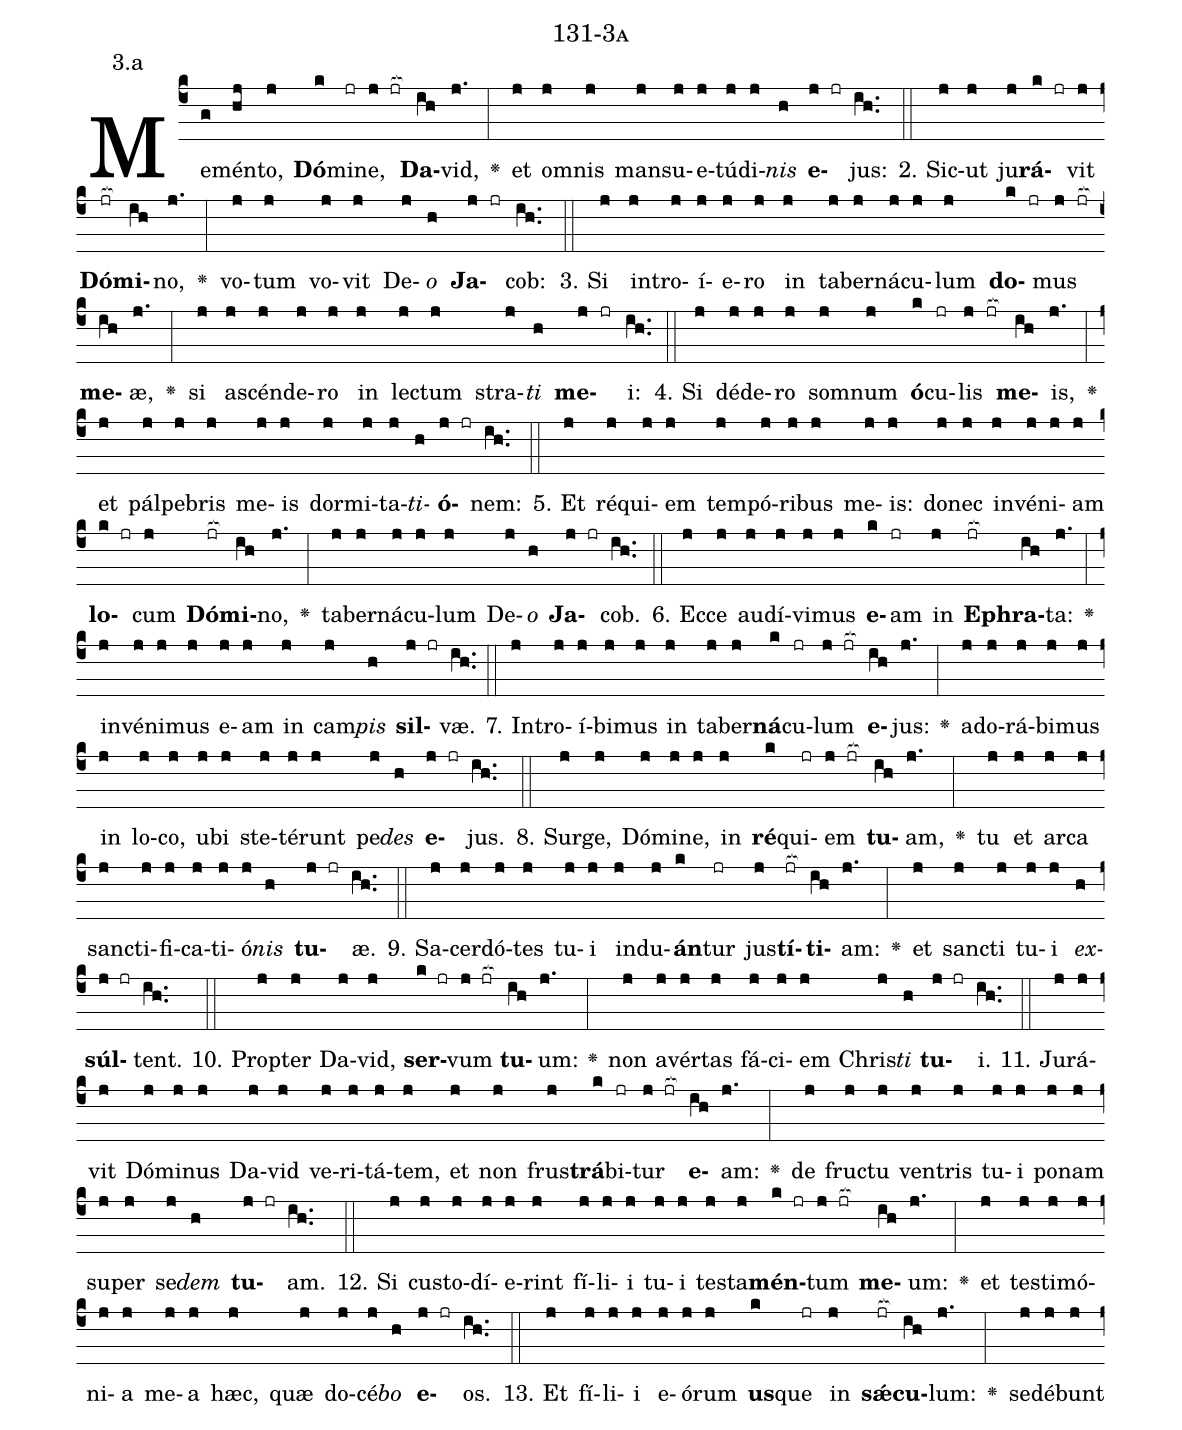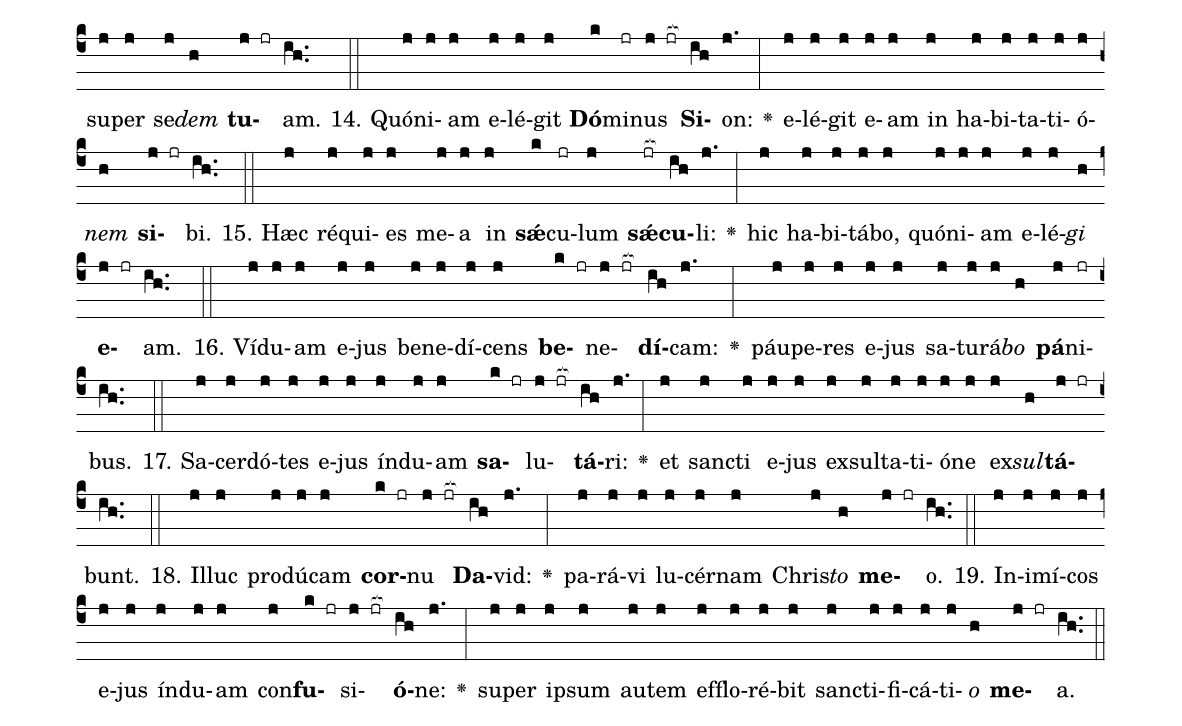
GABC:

name: 131-3a;
annotation: 3.a;
%%
(c4)Me(g)mén(hj)to,(j) <b>Dó</b>(k)mi(jr)ne,(j jr[ocb:1{]) <b>Da</b>(ih[ocb:0}])vid,(j.) <v>\greheightstar</v>(:) et(j) om(j)nis(j) man(j)su(j)e(j)tú(j)di(j)<i>nis</i>(h) <b>e</b>(j jr)jus:(ih..) (::)
2. Sic(j)ut(j) ju(j)<b>rá</b>(k jr)vit(j) <b>Dó</b>(jr[ocb:1{])<b>mi</b>(ih[ocb:0}])no,(j.) <v>\greheightstar</v>(:) vo(j)tum(j) vo(j)vit(j) De(j)<i>o</i>(h) <b>Ja</b>(j jr)cob:(ih..) (::)
3. Si(j) in(j)tro(j)í(j)e(j)ro(j) in(j) ta(j)ber(j)ná(j)cu(j)lum(j) <b>do</b>(k jr)mus(j jr[ocb:1{]) <b>me</b>(ih[ocb:0}])æ,(j.) <v>\greheightstar</v>(:) si(j) a(j)scén(j)de(j)ro(j) in(j) lec(j)tum(j) stra(j)<i>ti</i>(h) <b>me</b>(j jr)i:(ih..) (::)
4. Si(j) dé(j)de(j)ro(j) som(j)num(j) <b>ó</b>(k)cu(jr)lis(j jr[ocb:1{]) <b>me</b>(ih[ocb:0}])is,(j.) <v>\greheightstar</v>(:) et(j) pál(j)pe(j)bris(j) me(j)is(j) dor(j)mi(j)ta(j)<i>ti</i>(h)<b>ó</b>(j jr)nem:(ih..) (::)
5. Et(j) ré(j)qui(j)em(j) tem(j)pó(j)ri(j)bus(j) me(j)is:(j) do(j)nec(j) in(j)vé(j)ni(j)am(j) <b>lo</b>(k jr)cum(j) <b>Dó</b>(jr[ocb:1{])<b>mi</b>(ih[ocb:0}])no,(j.) <v>\greheightstar</v>(:) ta(j)ber(j)ná(j)cu(j)lum(j) De(j)<i>o</i>(h) <b>Ja</b>(j jr)cob.(ih..) (::)
6. Ec(j)ce(j) au(j)dí(j)vi(j)mus(j) <b>e</b>(k)am(jr) in(j) <b>E</b>(jr[ocb:1{])<b>phra</b>(ih[ocb:0}])ta:(j.) <v>\greheightstar</v>(:) in(j)vé(j)ni(j)mus(j) e(j)am(j) in(j) cam(j)<i>pis</i>(h) <b>sil</b>(j jr)væ.(ih..) (::)
7. In(j)tro(j)í(j)bi(j)mus(j) in(j) ta(j)ber(j)<b>ná</b>(k)cu(jr)lum(j jr[ocb:1{]) <b>e</b>(ih[ocb:0}])jus:(j.) <v>\greheightstar</v>(:) ad(j)o(j)rá(j)bi(j)mus(j) in(j) lo(j)co,(j) u(j)bi(j) ste(j)té(j)runt(j) pe(j)<i>des</i>(h) <b>e</b>(j jr)jus.(ih..) (::)
8. Sur(j)ge,(j) Dó(j)mi(j)ne,(j) in(j) <b>ré</b>(k)qui(jr)em(j jr[ocb:1{]) <b>tu</b>(ih[ocb:0}])am,(j.) <v>\greheightstar</v>(:) tu(j) et(j) ar(j)ca(j) sanc(j)ti(j)fi(j)ca(j)ti(j)ó(j)<i>nis</i>(h) <b>tu</b>(j jr)æ.(ih..) (::)
9. Sa(j)cer(j)dó(j)tes(j) tu(j)i(j) ind(j)u(j)<b>án</b>(k)tur(jr) jus(j)<b>tí</b>(jr[ocb:1{])<b>ti</b>(ih[ocb:0}])am:(j.) <v>\greheightstar</v>(:) et(j) sanc(j)ti(j) tu(j)i(j) <i>ex</i>(h)<b>súl</b>(j jr)tent.(ih..) (::)
10. Prop(j)ter(j) Da(j)vid,(j) <b>ser</b>(k jr)vum(j jr[ocb:1{]) <b>tu</b>(ih[ocb:0}])um:(j.) <v>\greheightstar</v>(:) non(j) a(j)vér(j)tas(j) fá(j)ci(j)em(j) Chris(j)<i>ti</i>(h) <b>tu</b>(j jr)i.(ih..) (::)
11. Ju(j)rá(j)vit(j) Dó(j)mi(j)nus(j) Da(j)vid(j) ve(j)ri(j)tá(j)tem,(j) et(j) non(j) frus(j)<b>trá</b>(k)bi(jr)tur(j jr[ocb:1{]) <b>e</b>(ih[ocb:0}])am:(j.) <v>\greheightstar</v>(:) de(j) fruc(j)tu(j) ven(j)tris(j) tu(j)i(j) po(j)nam(j) su(j)per(j) se(j)<i>dem</i>(h) <b>tu</b>(j jr)am.(ih..) (::)
12. Si(j) cus(j)to(j)dí(j)e(j)rint(j) fí(j)li(j)i(j) tu(j)i(j) tes(j)ta(j)<b>mén</b>(k jr)tum(j jr[ocb:1{]) <b>me</b>(ih[ocb:0}])um:(j.) <v>\greheightstar</v>(:) et(j) tes(j)ti(j)mó(j)ni(j)a(j) me(j)a(j) hæc,(j) quæ(j) do(j)cé(j)<i>bo</i>(h) <b>e</b>(j jr)os.(ih..) (::)
13. Et(j) fí(j)li(j)i(j) e(j)ó(j)rum(j) <b>us</b>(k)que(jr) in(j) <b>sǽ</b>(jr[ocb:1{])<b>cu</b>(ih[ocb:0}])lum:(j.) <v>\greheightstar</v>(:) se(j)dé(j)bunt(j) su(j)per(j) se(j)<i>dem</i>(h) <b>tu</b>(j jr)am.(ih..) (::)
14. Quón(j)i(j)am(j) e(j)lé(j)git(j) <b>Dó</b>(k)mi(jr)nus(j jr[ocb:1{]) <b>Si</b>(ih[ocb:0}])on:(j.) <v>\greheightstar</v>(:) e(j)lé(j)git(j) e(j)am(j) in(j) ha(j)bi(j)ta(j)ti(j)ó(j)<i>nem</i>(h) <b>si</b>(j jr)bi.(ih..) (::)
15. Hæc(j) ré(j)qui(j)es(j) me(j)a(j) in(j) <b>sǽ</b>(k)cu(jr)lum(j) <b>sǽ</b>(jr[ocb:1{])<b>cu</b>(ih[ocb:0}])li:(j.) <v>\greheightstar</v>(:) hic(j) ha(j)bi(j)tá(j)bo,(j) quón(j)i(j)am(j) e(j)lé(j)<i>gi</i>(h) <b>e</b>(j jr)am.(ih..) (::)
16. Ví(j)du(j)am(j) e(j)jus(j) be(j)ne(j)dí(j)cens(j) <b>be</b>(k jr)ne(j jr[ocb:1{])<b>dí</b>(ih[ocb:0}])cam:(j.) <v>\greheightstar</v>(:) páu(j)pe(j)res(j) e(j)jus(j) sa(j)tu(j)rá(j)<i>bo</i>(h) <b>pá</b>(j)ni(jr)bus.(ih..) (::)
17. Sa(j)cer(j)dó(j)tes(j) e(j)jus(j) índ(j)u(j)am(j) <b>sa</b>(k jr)lu(j jr[ocb:1{])<b>tá</b>(ih[ocb:0}])ri:(j.) <v>\greheightstar</v>(:) et(j) sanc(j)ti(j) e(j)jus(j) ex(j)sul(j)ta(j)ti(j)ó(j)ne(j) ex(j)<i>sul</i>(h)<b>tá</b>(j jr)bunt.(ih..) (::)
18. Il(j)luc(j) pro(j)dú(j)cam(j) <b>cor</b>(k jr)nu(j jr[ocb:1{]) <b>Da</b>(ih[ocb:0}])vid:(j.) <v>\greheightstar</v>(:) pa(j)rá(j)vi(j) lu(j)cér(j)nam(j) Chris(j)<i>to</i>(h) <b>me</b>(j jr)o.(ih..) (::)
19. In(j)i(j)mí(j)cos(j) e(j)jus(j) índ(j)u(j)am(j) con(j)<b>fu</b>(k jr)si(j jr[ocb:1{])<b>ó</b>(ih[ocb:0}])ne:(j.) <v>\greheightstar</v>(:) su(j)per(j) ip(j)sum(j) au(j)tem(j) ef(j)flo(j)ré(j)bit(j) sanc(j)ti(j)fi(j)cá(j)ti(j)<i>o</i>(h) <b>me</b>(j jr)a.(ih..) (::)
